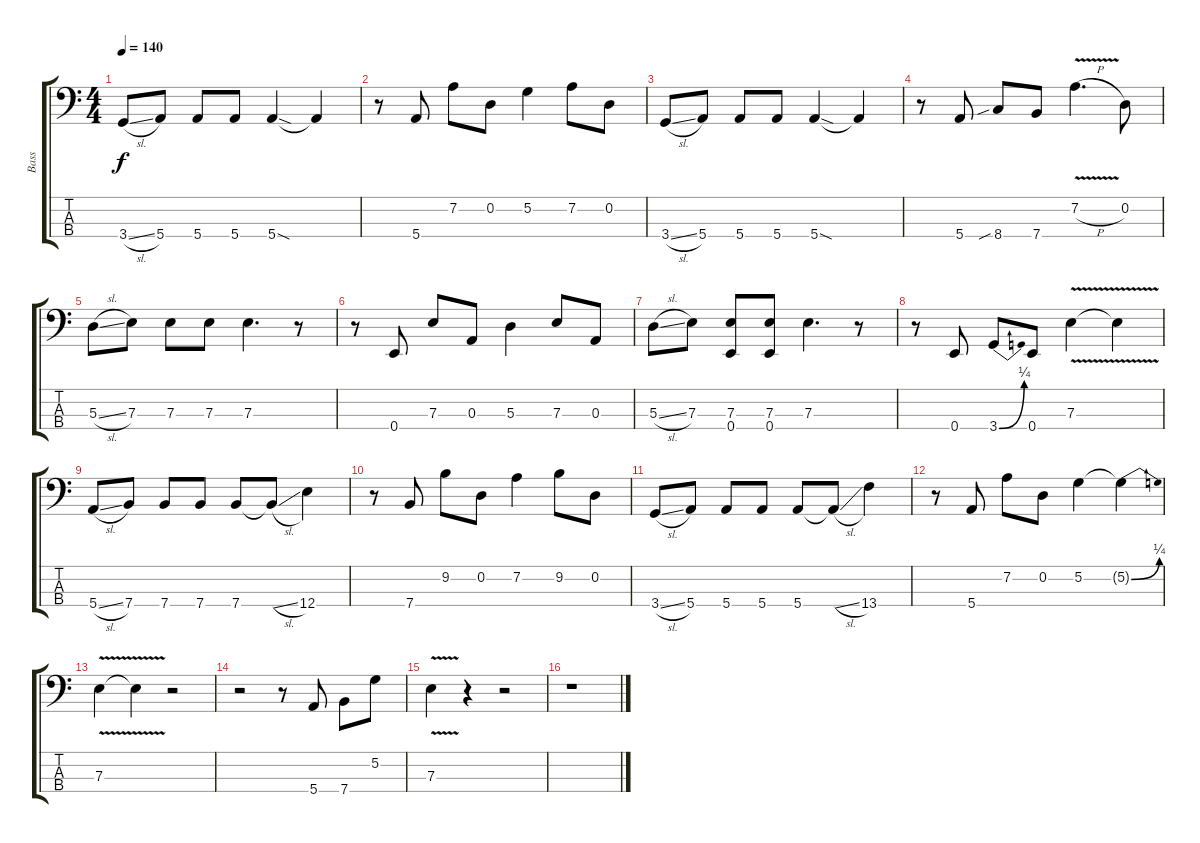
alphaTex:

\track ("Bass" "Bass") {instrument electricbassfinger}
\staff {score tabs}
\tuning (G2 D2 A1 E1) {hide}
\ts (4 4)
\tempo 140
\clef f4
\ks c
3.4{sl}.8{dy f} 5.4.8 5.4.8 5.4.8 5.4{sod}.4 5.4{t}.4 |
r.8 5.4.8 7.2.8 0.2.8 5.2.4 7.2.8 0.2.8 |
3.4{sl}.8 5.4.8 5.4.8 5.4.8 5.4{sod}.4 5.4{t}.4 |
r.8 5.4.8 8.4{sib}.8 7.4.8 7.2{v h}.4{d} 0.2.8 |
5.3{sl}.8 7.3.8 7.3.8 7.3.8 7.3.4{d} r.8 |
r.8 0.4.8 7.3.8 0.3.8 5.3.4 7.3.8 0.3.8 |
5.3{sl}.8 7.3.8 (7.3 0.4).8 (7.3 0.4).8 7.3.4{d} r.8 |
r.8 0.4.8 3.4{be (bend 0 0 60 1)}.8 0.4.8 7.3{v}.4 7.3{t}.4 |
5.4{sl}.8 7.4.8 7.4.8 7.4.8 7.4.8 7.4{sl t}.8 12.4.4 |
r.8 7.4.8 9.2.8 0.2.8 7.2.4 9.2.8 0.2.8 |
3.4{sl}.8 5.4.8 5.4.8 5.4.8 5.4.8 5.4{sl t}.8 13.4.4 |
r.8 5.4.8 7.2.8 0.2.8 5.2.4 5.2{be (bend 0 0 60 1) t}.4 |
7.3{v}.4 7.3{t}.4 r.2 |
r.2 r.8 5.4.8 7.4.8 5.2.8 |
7.3{v}.4 r.4 r.2 |
r.1
